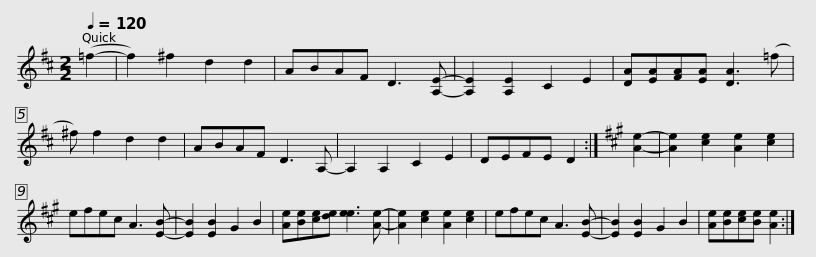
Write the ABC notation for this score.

X:1
L:1/8
Q:1/4=120
M:2/2
I:linebreak $
K:D
V:1 treble
V:1
 (=f2- | f2) ^f2 d2 d2 | ABAF D3 [A,E]- | [A,E]2 [A,E]2 C2 E2 | [DA][EA][FA][EA] [DA]3 (=f | %5
 ^f) f2 d2 d2 | ABAF D3 A,- | A,2 A,2 C2 E2 |$ DEFE D2 :|[K:A] [Ae]2- | %10
 [Ae]2 [ce]2 [Ae]2 [ce]2 | efec A3 [EB]- | [EB]2 [EB]2 G2 B2 | [Ae][Be][ce][de] [ee]3 [Ae]- | [Ae]2 [ce]2 [Ae]2 [ce]2 | %15
 efec A3 [EB]- |$ [EB]2 [EB]2 G2 B2 | [Ae][Be][ce][Be] [Ae]2 :| %18
